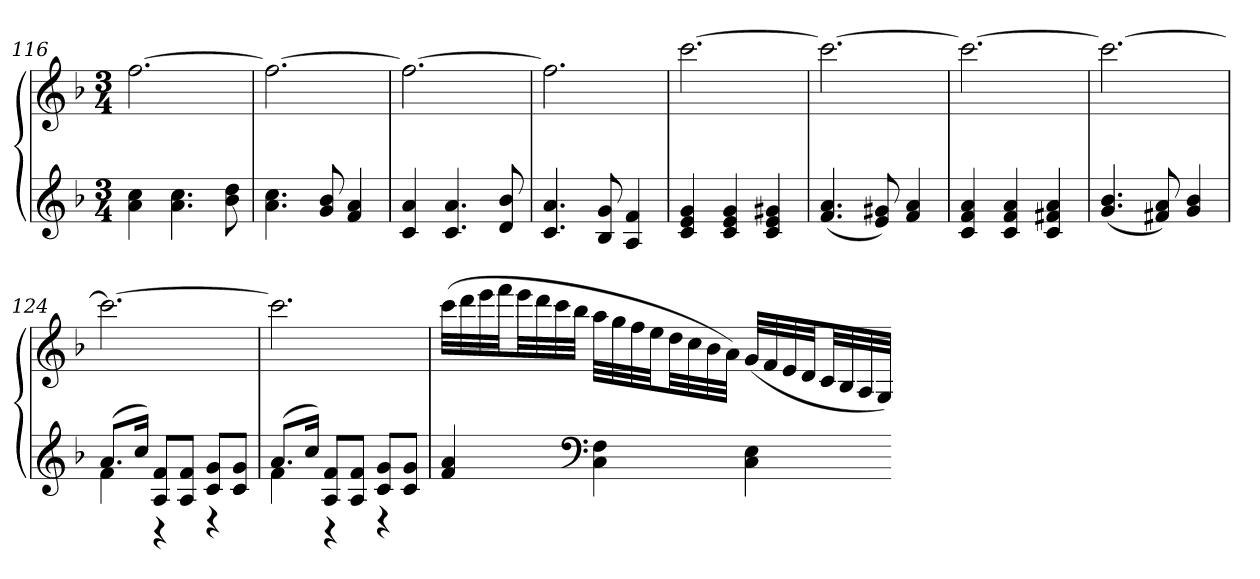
**kern	**kern
*part1	*part1
*staff2	*staff1
*clefG2	*clefG2
*k[b-]	*k[b-]
*F:	*F:
*M3/4	*M3/4
=116	=116
4a 4cc	[2.ff
4.a 4.cc	.
8b- 8dd	.
=117	=117
4.a 4.cc	2.ff_
8g 8b-	.
4f 4a	.
=118	=118
4c 4a	2.ff_
4.c 4.a	.
8d 8b-	.
=119	=119
4.c 4.a	2.ff]
8B- 8g	.
4A 4f	.
=120	=120
4c 4e 4g	[2.ccc
4c 4e 4g	.
4c 4e 4g#X	.
=121	=121
(4.f 4.a	2.ccc_
8e 8g#X)	.
4f 4a	.
=122	=122
4c 4f 4a	2.ccc_
4c 4f 4a	.
4c 4f#X 4a	.
=123	=123
(4.g 4.b-	2.ccc_
8f#X 8a)	.
4g 4b-	.
=124	=124
*^	*
(8.aL	4f	2.ccc_
16ccJk)	.	.
8A 8fL	4r	.
8A 8fJ	.	.
8c 8gL	4r	.
8c 8gJ	.	.
=125	=125	=125
(8.aL	4f	2.ccc]
16ccJk)	.	.
8A 8fL	4r	.
8A 8fJ	.	.
8c 8gL	4r	.
8c 8gJ	.	.
*v	*v	*
=126	=126
4f 4a	(32cccLLL
.	32ddd
.	32eee
.	32fffJJ
.	32eeeLL
.	32ddd
.	32ccc
.	32bb-JJJ
*clefF4	*
4C 4F	32aaLLL
.	32gg
.	32ff
.	32eeJJ
.	32ddLL
.	32cc
.	32b-
.	32aJJJ)
4C 4E	(32gLLL
.	32f
.	32e
.	32dJJ
.	32cLL
.	32B-
.	32A
.	32GJJJ)
=-	=-
*-	*-
